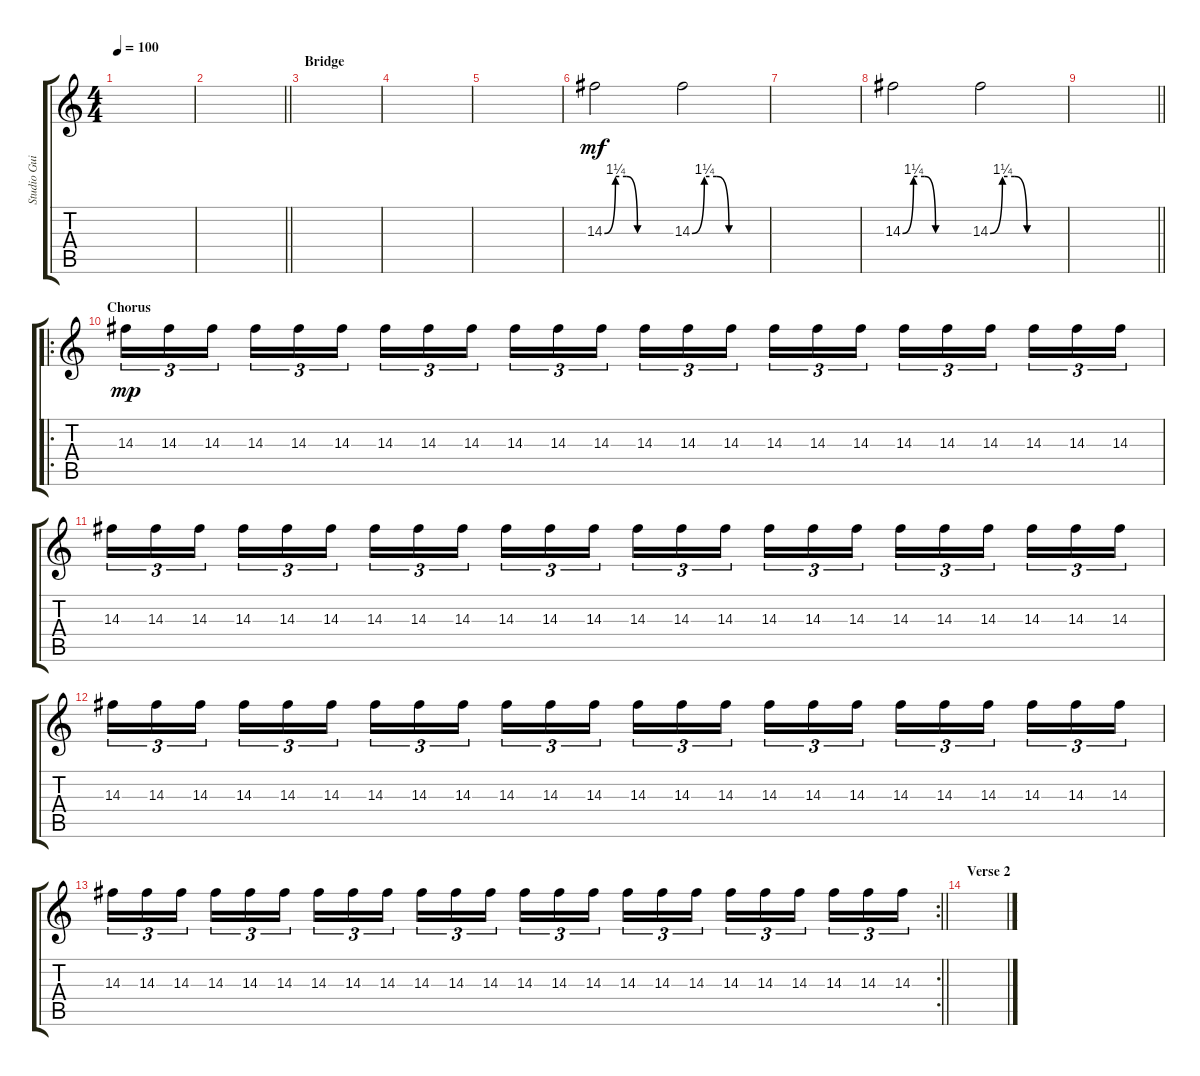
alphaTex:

\track ("Studio Guitar" "Studio Gui") {instrument overdrivenguitar}
\staff {score tabs}
\tuning (Db4 Gb3 E3 B2 F2 B1) {hide}
\ts (4 4)
\tempo 100
\clef g2
\ks c
|
\barLineRight lightlight
|
\section ("" "Bridge")
|
|
|
14.3{be (custom 0 0 10 5 20 5 30 0 60 0)}.2{dy mf volume 15} 14.3{be (custom 0 0 10 5 20 5 30 0 60 0)}.2 |
|
14.3{be (custom 0 0 10 5 20 5 30 0 60 0)}.2 14.3{be (custom 0 0 10 5 20 5 30 0 60 0)}.2 |
\barLineRight lightlight
|
\ro
\section ("" "Chorus")
14.3.16{tu (3 2) dy mp} 14.3.16{tu (3 2)} 14.3.16{tu (3 2) beam splitsecondary} 14.3.16{tu (3 2)} 14.3.16{tu (3 2)} 14.3.16{tu (3 2)} 14.3.16{tu (3 2)} 14.3.16{tu (3 2)} 14.3.16{tu (3 2) beam splitsecondary} 14.3.16{tu (3 2)} 14.3.16{tu (3 2)} 14.3.16{tu (3 2)} 14.3.16{tu (3 2)} 14.3.16{tu (3 2)} 14.3.16{tu (3 2) beam splitsecondary} 14.3.16{tu (3 2)} 14.3.16{tu (3 2)} 14.3.16{tu (3 2)} 14.3.16{tu (3 2)} 14.3.16{tu (3 2)} 14.3.16{tu (3 2) beam splitsecondary} 14.3.16{tu (3 2)} 14.3.16{tu (3 2)} 14.3.16{tu (3 2)} |
14.3.16{tu (3 2)} 14.3.16{tu (3 2)} 14.3.16{tu (3 2) beam splitsecondary} 14.3.16{tu (3 2)} 14.3.16{tu (3 2)} 14.3.16{tu (3 2)} 14.3.16{tu (3 2)} 14.3.16{tu (3 2)} 14.3.16{tu (3 2) beam splitsecondary} 14.3.16{tu (3 2)} 14.3.16{tu (3 2)} 14.3.16{tu (3 2)} 14.3.16{tu (3 2)} 14.3.16{tu (3 2)} 14.3.16{tu (3 2) beam splitsecondary} 14.3.16{tu (3 2)} 14.3.16{tu (3 2)} 14.3.16{tu (3 2)} 14.3.16{tu (3 2)} 14.3.16{tu (3 2)} 14.3.16{tu (3 2) beam splitsecondary} 14.3.16{tu (3 2)} 14.3.16{tu (3 2)} 14.3.16{tu (3 2)} |
14.3.16{tu (3 2)} 14.3.16{tu (3 2)} 14.3.16{tu (3 2) beam splitsecondary} 14.3.16{tu (3 2)} 14.3.16{tu (3 2)} 14.3.16{tu (3 2)} 14.3.16{tu (3 2)} 14.3.16{tu (3 2)} 14.3.16{tu (3 2) beam splitsecondary} 14.3.16{tu (3 2)} 14.3.16{tu (3 2)} 14.3.16{tu (3 2)} 14.3.16{tu (3 2)} 14.3.16{tu (3 2)} 14.3.16{tu (3 2) beam splitsecondary} 14.3.16{tu (3 2)} 14.3.16{tu (3 2)} 14.3.16{tu (3 2)} 14.3.16{tu (3 2)} 14.3.16{tu (3 2)} 14.3.16{tu (3 2) beam splitsecondary} 14.3.16{tu (3 2)} 14.3.16{tu (3 2)} 14.3.16{tu (3 2)} |
\rc 2
\barLineRight lightlight
14.3.16{tu (3 2)} 14.3.16{tu (3 2)} 14.3.16{tu (3 2) beam splitsecondary} 14.3.16{tu (3 2)} 14.3.16{tu (3 2)} 14.3.16{tu (3 2)} 14.3.16{tu (3 2)} 14.3.16{tu (3 2)} 14.3.16{tu (3 2) beam splitsecondary} 14.3.16{tu (3 2)} 14.3.16{tu (3 2)} 14.3.16{tu (3 2)} 14.3.16{tu (3 2)} 14.3.16{tu (3 2)} 14.3.16{tu (3 2) beam splitsecondary} 14.3.16{tu (3 2)} 14.3.16{tu (3 2)} 14.3.16{tu (3 2)} 14.3.16{tu (3 2)} 14.3.16{tu (3 2)} 14.3.16{tu (3 2) beam splitsecondary} 14.3.16{tu (3 2)} 14.3.16{tu (3 2)} 14.3.16{tu (3 2)} |
\section ("" "Verse 2")
